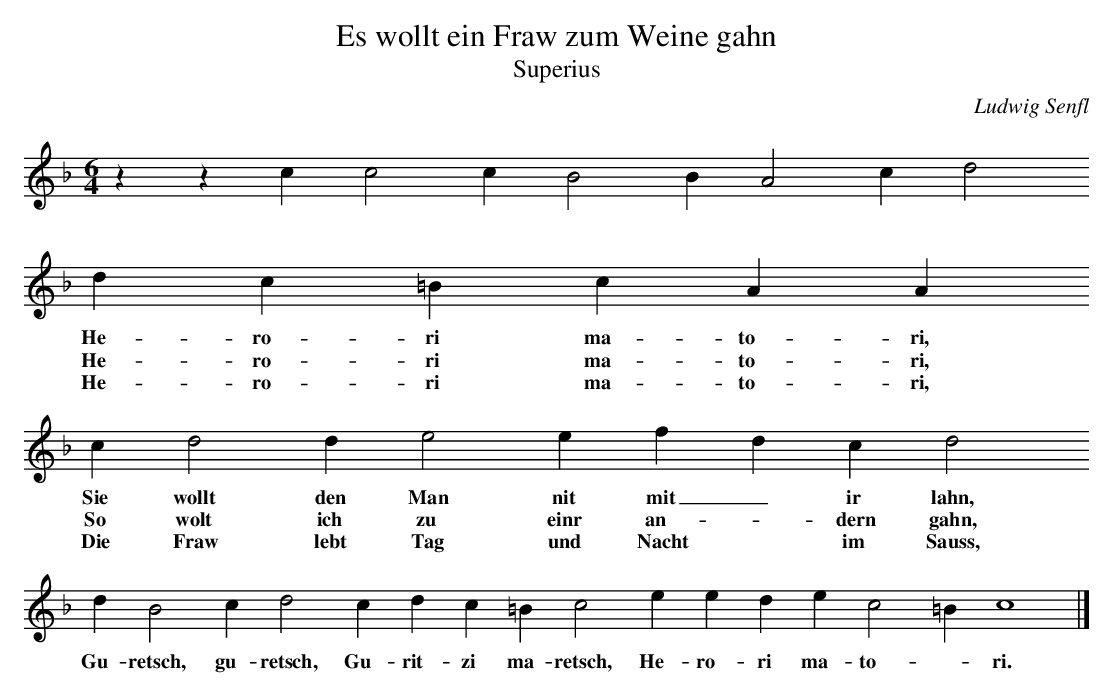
X:1
T:Es wollt ein Fraw zum Weine gahn
T:Superius
C:Ludwig Senfl
M:6/4
L:1/4
K:C mix -8va
z z c c2 c B2 B A2 c d2
d c =B c A A
w:He- ro- ri ma- to- ri,
w:He- ro- ri ma- to- ri,
w:He- ro- ri ma- to- ri,
c d2 d e2 e f d c d2
w:Sie wollt den Man nit mit _ ir lahn,
w:So wolt ich zu einr an- * dern gahn,
w:Die Fraw lebt Tag und Nacht * im Sauss,
d B2 c d2 c d c =B c2 e e d e c2 =B c4 |]
w:Gu- retsch, gu- retsch, Gu- rit- zi ma- retsch, He- ro- ri ma- to- * ri.
